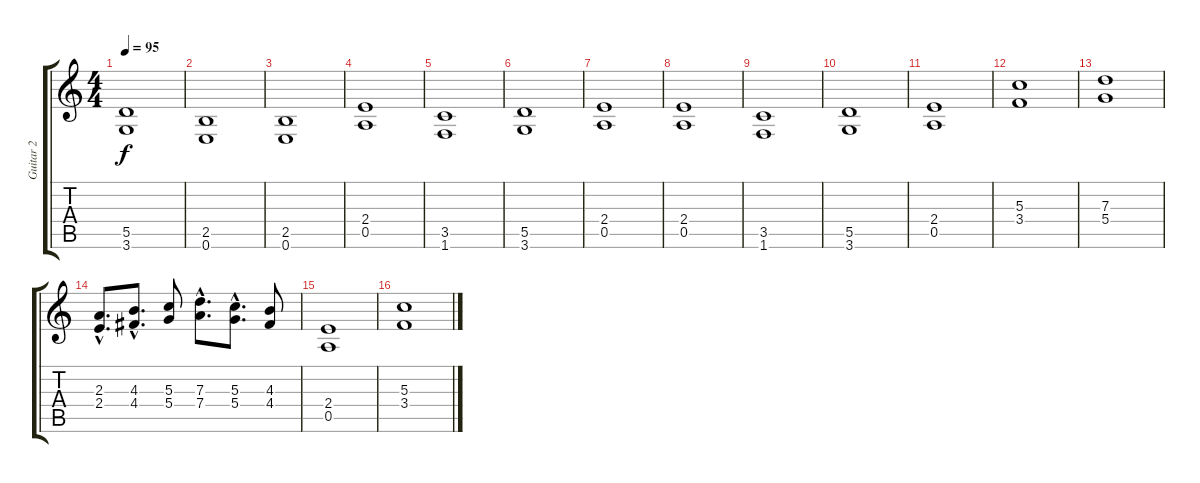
\track ("Guitar 2" "Guitar 2") {instrument overdrivenguitar}
\staff {score tabs}
\tuning (E4 B3 G3 D3 A2 E2) {hide}
\ts (4 4)
\tempo 95
\clef g2
\ks c
(5.5 3.6).1{dy f} |
(2.5 0.6).1 |
(2.5 0.6).1 |
(2.4 0.5).1 |
(3.5 1.6).1 |
(5.5 3.6).1 |
(2.4 0.5).1 |
(2.4 0.5).1 |
(3.5 1.6).1 |
(5.5 3.6).1 |
(2.4 0.5).1 |
(5.3 3.4).1 |
(7.3 5.4).1 |
(2.3{hac} 2.4{hac}).8{d} (4.3{hac} 4.4{hac}).8{d} (5.3 5.4).8 (7.3{hac} 7.4{hac}).8{d} (5.3{hac} 5.4{hac}).8{d} (4.3 4.4).8 |
(2.4 0.5).1 |
(5.3 3.4).1
